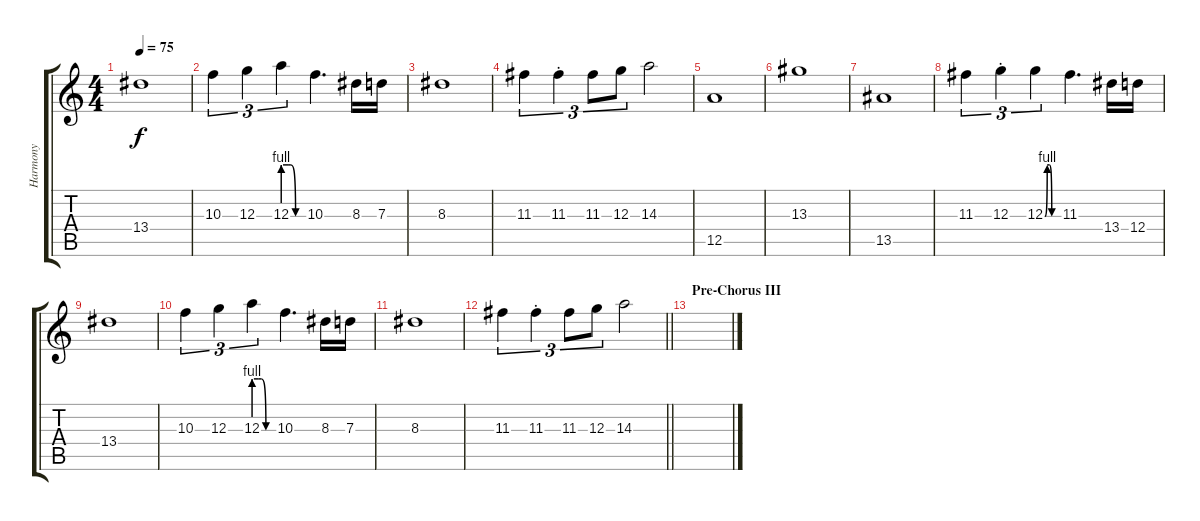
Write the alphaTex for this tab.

\track ("Harmony" "Harmony") {instrument distortionguitar}
\staff {score tabs}
\tuning (E4 B3 G3 D3 A2 E2) {hide}
\ts (4 4)
\tempo 75
\clef g2
\ks c
13.4.1{dy f} |
10.3.4{tu (3 2)} 12.3.4{tu (3 2)} 12.3{be (custom 0 4 15 4 23 4 37 0 60 0)}.4{tu (3 2)} 10.3.4{d} 8.3.16 7.3.16 |
8.3.1 |
11.3.4{tu (3 2)} 11.3{st}.4{tu (3 2)} 11.3.8{tu (3 2)} 12.3.8{tu (3 2)} 14.3.2 |
12.5.1 |
13.3.1 |
13.5.1 |
11.3.4{tu (3 2)} 12.3{st}.4{tu (3 2)} 12.3{be (custom 0 0 10 4 20 4 30 0 60 0)}.4{tu (3 2)} 11.3.4{d} 13.4.16 12.4.16 |
13.4.1 |
10.3.4{tu (3 2)} 12.3.4{tu (3 2)} 12.3{be (custom 0 4 15 4 23 4 37 0 60 0)}.4{tu (3 2)} 10.3.4{d} 8.3.16 7.3.16 |
8.3.1 |
\barLineRight lightlight
11.3.4{tu (3 2)} 11.3{st}.4{tu (3 2)} 11.3.8{tu (3 2)} 12.3.8{tu (3 2)} 14.3.2 |
\section ("" "Pre-Chorus III")
